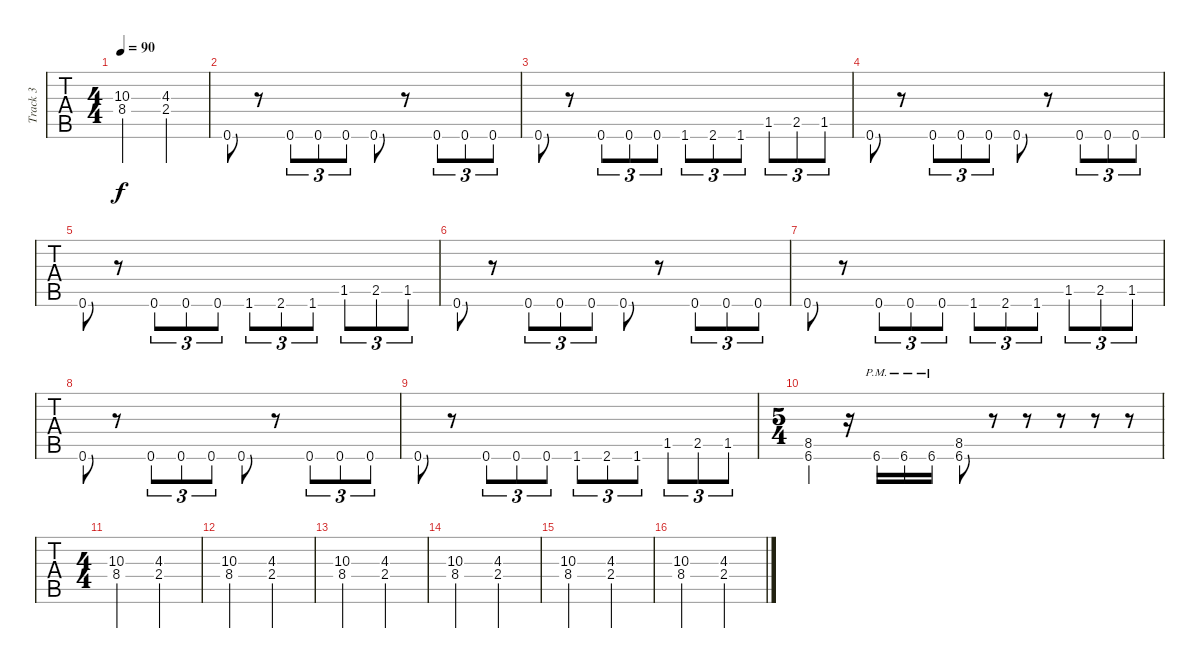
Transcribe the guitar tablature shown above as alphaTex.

\track ("Track 3" "Track 3") {instrument distortionguitar bank 255}
\staff {tabs}
\tuning (C4 G3 Eb3 Bb2 F2 C2) {hide}
\ts (4 4)
\tempo 90
\clef g2
\ks c
(10.3 8.4).2{dy f} (4.3 2.4).2 |
0.6.8 r.8 0.6.8{tu (3 2)} 0.6.8{tu (3 2)} 0.6.8{tu (3 2)} 0.6.8 r.8 0.6.8{tu (3 2)} 0.6.8{tu (3 2)} 0.6.8{tu (3 2)} |
0.6.8 r.8 0.6.8{tu (3 2)} 0.6.8{tu (3 2)} 0.6.8{tu (3 2)} 1.6.8{tu (3 2)} 2.6.8{tu (3 2)} 1.6.8{tu (3 2)} 1.5.8{tu (3 2)} 2.5.8{tu (3 2)} 1.5.8{tu (3 2)} |
0.6.8 r.8 0.6.8{tu (3 2)} 0.6.8{tu (3 2)} 0.6.8{tu (3 2)} 0.6.8 r.8 0.6.8{tu (3 2)} 0.6.8{tu (3 2)} 0.6.8{tu (3 2)} |
0.6.8 r.8 0.6.8{tu (3 2)} 0.6.8{tu (3 2)} 0.6.8{tu (3 2)} 1.6.8{tu (3 2)} 2.6.8{tu (3 2)} 1.6.8{tu (3 2)} 1.5.8{tu (3 2)} 2.5.8{tu (3 2)} 1.5.8{tu (3 2)} |
0.6.8 r.8 0.6.8{tu (3 2)} 0.6.8{tu (3 2)} 0.6.8{tu (3 2)} 0.6.8 r.8 0.6.8{tu (3 2)} 0.6.8{tu (3 2)} 0.6.8{tu (3 2)} |
0.6.8 r.8 0.6.8{tu (3 2)} 0.6.8{tu (3 2)} 0.6.8{tu (3 2)} 1.6.8{tu (3 2)} 2.6.8{tu (3 2)} 1.6.8{tu (3 2)} 1.5.8{tu (3 2)} 2.5.8{tu (3 2)} 1.5.8{tu (3 2)} |
0.6.8 r.8 0.6.8{tu (3 2)} 0.6.8{tu (3 2)} 0.6.8{tu (3 2)} 0.6.8 r.8 0.6.8{tu (3 2)} 0.6.8{tu (3 2)} 0.6.8{tu (3 2)} |
0.6.8 r.8 0.6.8{tu (3 2)} 0.6.8{tu (3 2)} 0.6.8{tu (3 2)} 1.6.8{tu (3 2)} 2.6.8{tu (3 2)} 1.6.8{tu (3 2)} 1.5.8{tu (3 2)} 2.5.8{tu (3 2)} 1.5.8{tu (3 2)} |
\ts (5 4)
(8.5 6.6).4 r.16 6.6{pm}.16 6.6{pm}.16 6.6{pm}.16 (8.5 6.6).8 r.8 r.8 r.8 r.8 r.8 |
\ts (4 4)
(10.3 8.4).2 (4.3 2.4).2 |
(10.3 8.4).2 (4.3 2.4).2 |
(10.3 8.4).2 (4.3 2.4).2 |
(10.3 8.4).2 (4.3 2.4).2 |
(10.3 8.4).2 (4.3 2.4).2 |
(10.3 8.4).2 (4.3 2.4).2
